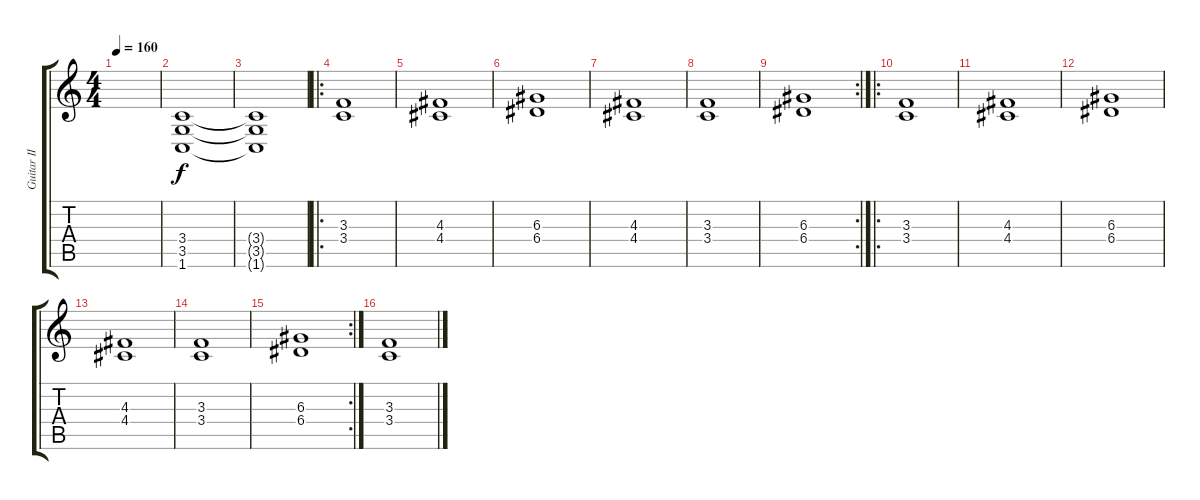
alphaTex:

\track ("Guitar II" "Guitar II") {instrument distortionguitar}
\staff {score tabs}
\tuning (B3 Gb3 D3 A2 E2 B1) {hide}
\ts (4 4)
\tempo 160
\clef g2
\ks c
|
(3.4 3.5 1.6).1 |
(3.4{t} 3.5{t} 1.6{t}).1 |
\ro
(3.3 3.4).1 |
(4.3 4.4).1 |
(6.3 6.4).1 |
(4.3 4.4).1 |
(3.3 3.4).1 |
\rc 2
(6.3 6.4).1 |
\ro
(3.3 3.4).1 |
(4.3 4.4).1 |
(6.3 6.4).1 |
(4.3 4.4).1 |
(3.3 3.4).1 |
\rc 2
(6.3 6.4).1 |
(3.3 3.4).1
